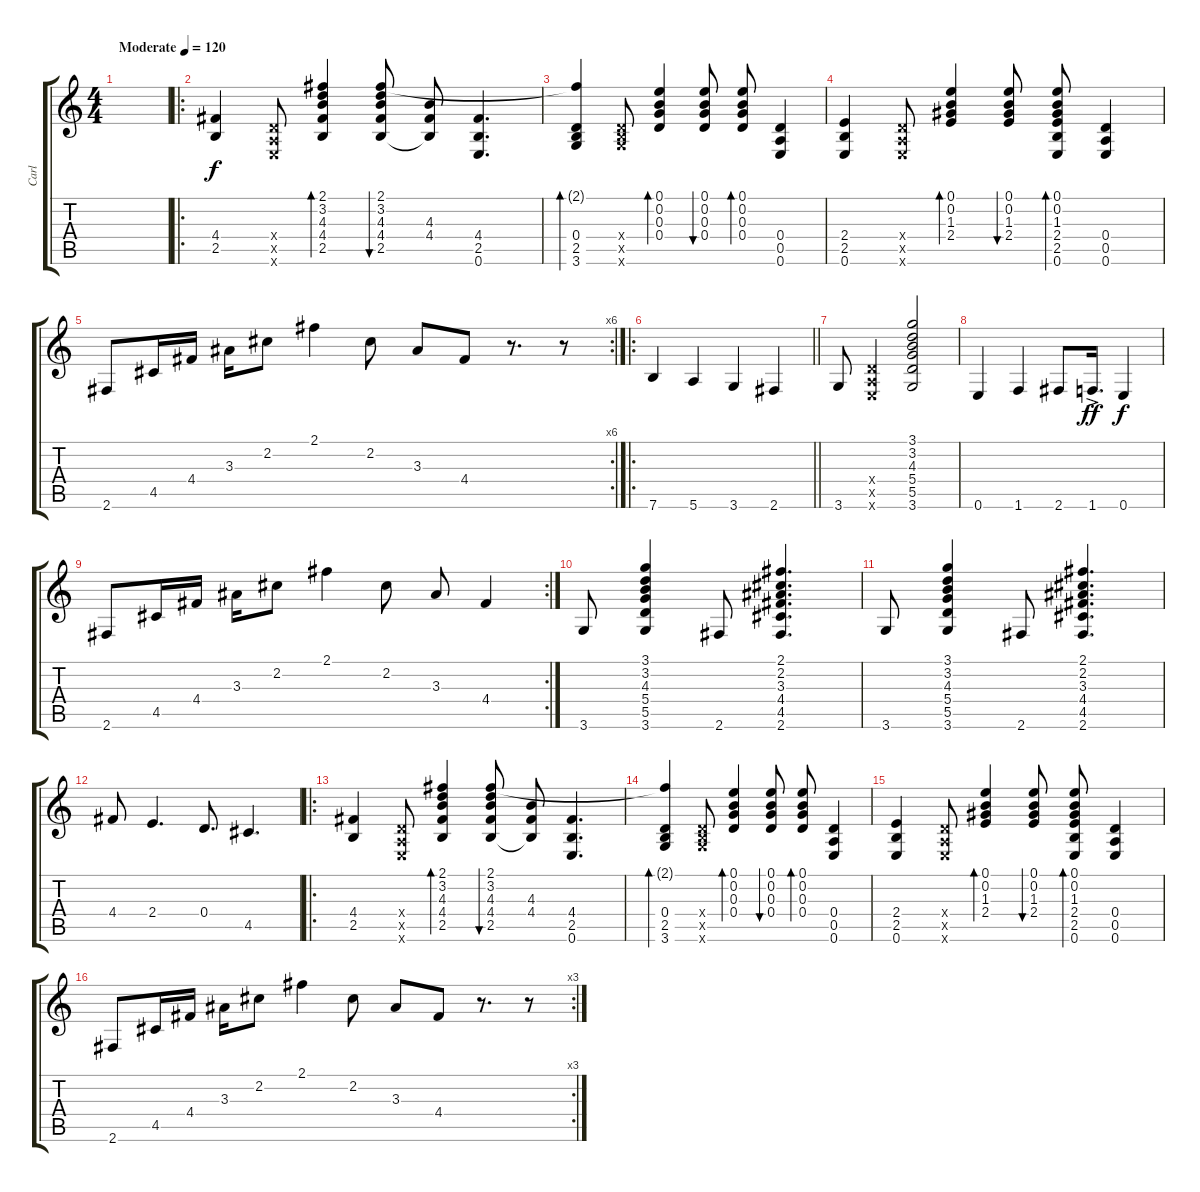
\track ("Carl" "Carl") {instrument acousticguitarsteel}
\staff {score tabs}
\tuning (E4 B3 G3 D3 A2 E2) {hide}
\ts (4 4)
\tempo (120 "Moderate")
\clef g2
\ks c
|
\ro
(4.4 2.5).4 (0.4{x} 0.5{x} 0.6{x}).8 (2.1 3.2 4.3 4.4 2.5).4{bd 60} (2.1 3.2 4.3 4.4 2.5).8{bu 60} (4.3 4.4 2.5{t}).8 (4.4 2.5 0.6).4{d} |
(2.1{t} 0.4 2.5 3.6).4{bd 60} (0.4{x} 2.5{x} 3.6{x}).8 (0.1 0.2 0.3 0.4).4{bd 60} (0.1 0.2 0.3 0.4).8{bu 60} (0.1 0.2 0.3 0.4).8{bd 60} (0.4 0.5 0.6).4 |
(2.4 2.5 0.6).4 (0.4{x} 0.5{x} 0.6{x}).8 (0.1 0.2 1.3 2.4).4{bd 60} (0.1 0.2 1.3 2.4).8{bu 60} (0.1 0.2 1.3 2.4 2.5 0.6).8{bd 60} (0.4 0.5 0.6).4 |
\rc 6
2.6.8 4.5.16 4.4.16 3.3.16 2.2.8 2.1.4 2.2.8 3.3.8 4.4.8 r.8{d} r.8 |
\ro
\barLineRight lightlight
7.6.4 5.6.4 3.6.4 2.6.4 |
3.6.8 (0.4{x} 0.5{x} 0.6{x}).4 (3.1 3.2 4.3 5.4 5.5 3.6).2 |
0.6.4 1.6.4 2.6.8 1.6{ac}.16{d dy ff} 0.6.4{dy f} |
\rc 2
2.6.8 4.5.16 4.4.16 3.3.16 2.2.8 2.1.4 2.2.8 3.3.8 4.4.4 |
3.6.8 (3.1 3.2 4.3 5.4 5.5 3.6).4 2.6.8 (2.1 2.2 3.3 4.4 4.5 2.6).4{d} |
3.6.8 (3.1 3.2 4.3 5.4 5.5 3.6).4 2.6.8 (2.1 2.2 3.3 4.4 4.5 2.6).4{d} |
4.4.8 2.4.4{d} 0.4.8{d} 4.5.4{d} |
\ro
(4.4 2.5).4 (0.4{x} 0.5{x} 0.6{x}).8 (2.1 3.2 4.3 4.4 2.5).4{bd 60} (2.1 3.2 4.3 4.4 2.5).8{bu 60} (4.3 4.4 2.5{t}).8 (4.4 2.5 0.6).4{d} |
(2.1{t} 0.4 2.5 3.6).4{bd 60} (0.4{x} 2.5{x} 3.6{x}).8 (0.1 0.2 0.3 0.4).4{bd 60} (0.1 0.2 0.3 0.4).8{bu 60} (0.1 0.2 0.3 0.4).8{bd 60} (0.4 0.5 0.6).4 |
(2.4 2.5 0.6).4 (0.4{x} 0.5{x} 0.6{x}).8 (0.1 0.2 1.3 2.4).4{bd 60} (0.1 0.2 1.3 2.4).8{bu 60} (0.1 0.2 1.3 2.4 2.5 0.6).8{bd 60} (0.4 0.5 0.6).4 |
\rc 3
2.6.8 4.5.16 4.4.16 3.3.16 2.2.8 2.1.4 2.2.8 3.3.8 4.4.8 r.8{d} r.8
